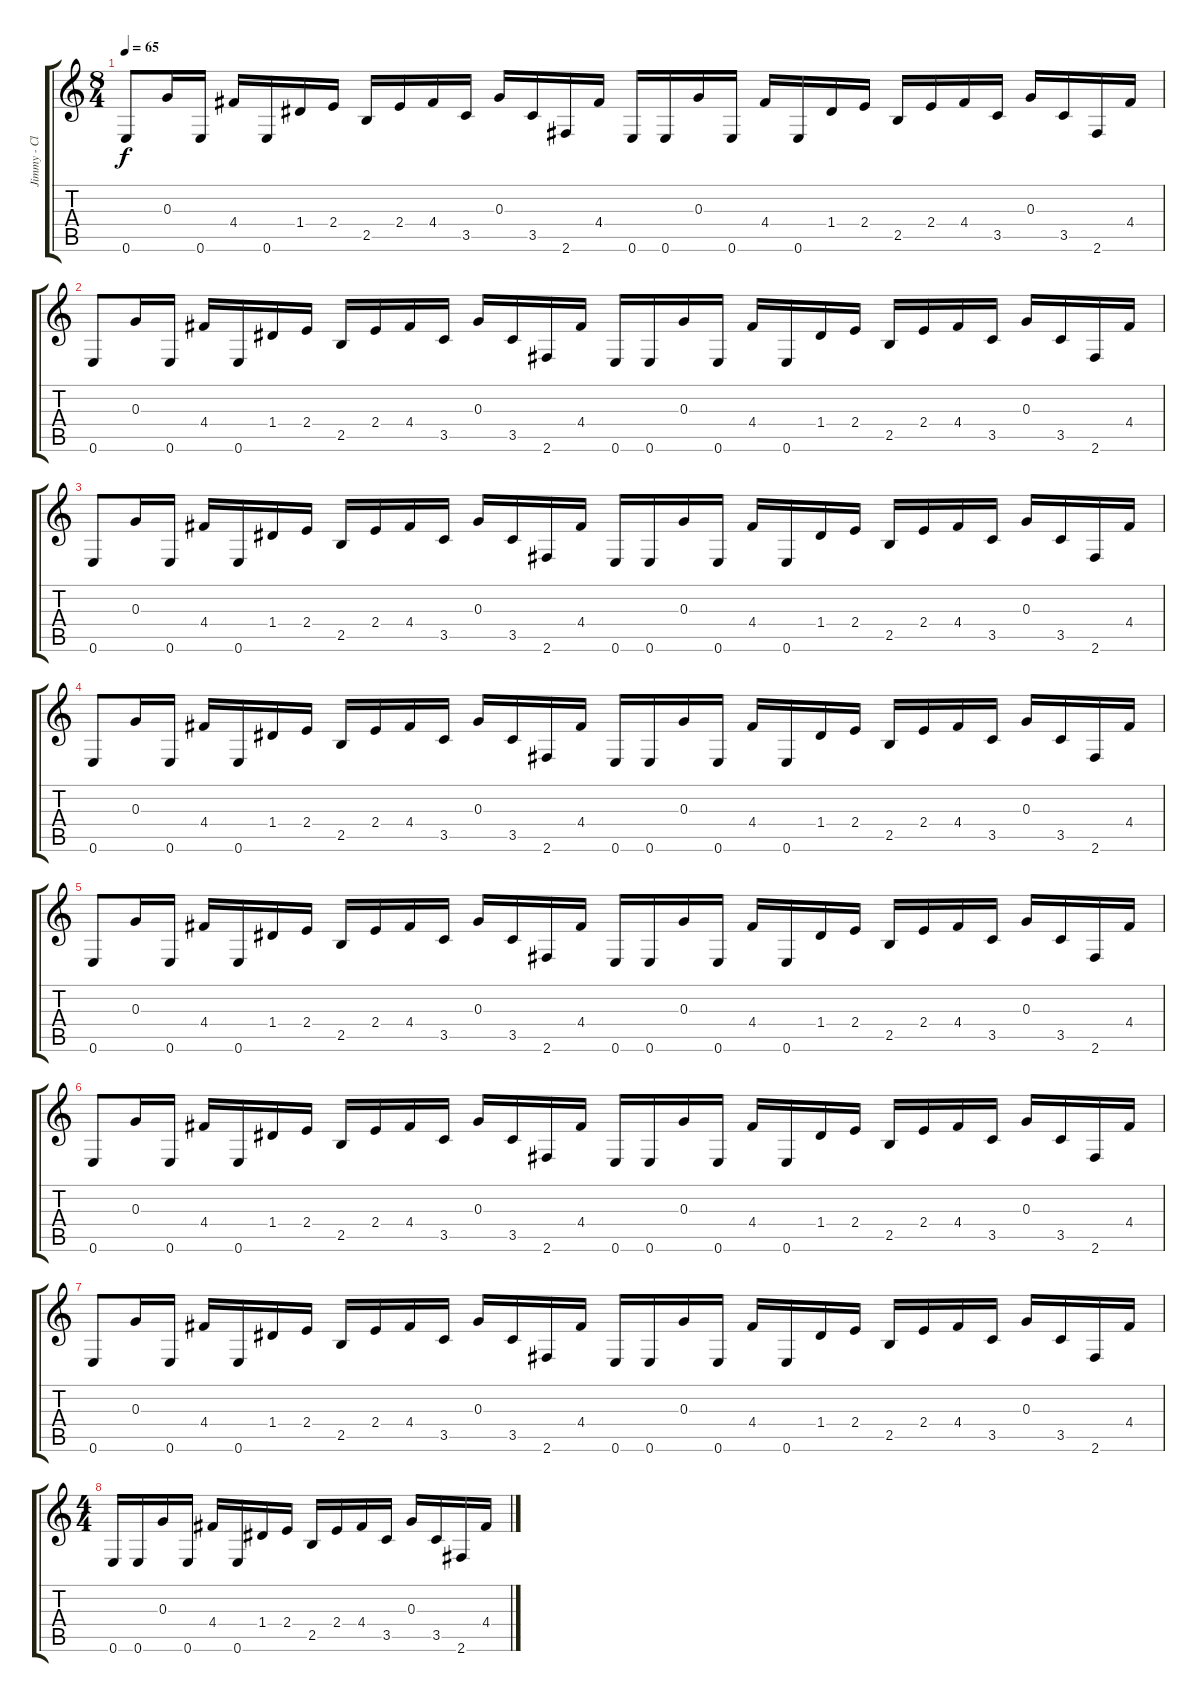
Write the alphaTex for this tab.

\track ("Jimmy - Clean" "Jimmy - Cl") {instrument acousticguitarsteel}
\staff {score tabs}
\tuning (E4 B3 G3 D3 A2 E2) {hide}
\ts (8 4)
\tempo 65
\clef g2
\ks c
0.6.8{dy f instrument acousticguitarsteel} 0.3.16 0.6.16 4.4.16 0.6.16 1.4.16 2.4.16 2.5.16 2.4.16 4.4.16 3.5.16 0.3.16 3.5.16 2.6.16 4.4.16 0.6.16 0.6.16 0.3.16 0.6.16 4.4.16 0.6.16 1.4.16 2.4.16 2.5.16 2.4.16 4.4.16 3.5.16 0.3.16 3.5.16 2.6.16 4.4.16 |
0.6.8 0.3.16 0.6.16 4.4.16 0.6.16 1.4.16 2.4.16 2.5.16 2.4.16 4.4.16 3.5.16 0.3.16 3.5.16 2.6.16 4.4.16 0.6.16 0.6.16 0.3.16 0.6.16 4.4.16 0.6.16 1.4.16 2.4.16 2.5.16 2.4.16 4.4.16 3.5.16 0.3.16 3.5.16 2.6.16 4.4.16 |
0.6.8 0.3.16 0.6.16 4.4.16 0.6.16 1.4.16 2.4.16 2.5.16 2.4.16 4.4.16 3.5.16 0.3.16 3.5.16 2.6.16 4.4.16 0.6.16 0.6.16 0.3.16 0.6.16 4.4.16 0.6.16 1.4.16 2.4.16 2.5.16 2.4.16 4.4.16 3.5.16 0.3.16 3.5.16 2.6.16 4.4.16 |
0.6.8 0.3.16 0.6.16 4.4.16 0.6.16 1.4.16 2.4.16 2.5.16 2.4.16 4.4.16 3.5.16 0.3.16 3.5.16 2.6.16 4.4.16 0.6.16 0.6.16 0.3.16 0.6.16 4.4.16 0.6.16 1.4.16 2.4.16 2.5.16 2.4.16 4.4.16 3.5.16 0.3.16 3.5.16 2.6.16 4.4.16 |
0.6.8 0.3.16 0.6.16 4.4.16 0.6.16 1.4.16 2.4.16 2.5.16 2.4.16 4.4.16 3.5.16 0.3.16 3.5.16 2.6.16 4.4.16 0.6.16 0.6.16 0.3.16 0.6.16 4.4.16 0.6.16 1.4.16 2.4.16 2.5.16 2.4.16 4.4.16 3.5.16 0.3.16 3.5.16 2.6.16 4.4.16 |
0.6.8 0.3.16 0.6.16 4.4.16 0.6.16 1.4.16 2.4.16 2.5.16 2.4.16 4.4.16 3.5.16 0.3.16 3.5.16 2.6.16 4.4.16 0.6.16 0.6.16 0.3.16 0.6.16 4.4.16 0.6.16 1.4.16 2.4.16 2.5.16 2.4.16 4.4.16 3.5.16 0.3.16 3.5.16 2.6.16 4.4.16 |
0.6.8 0.3.16 0.6.16 4.4.16 0.6.16 1.4.16 2.4.16 2.5.16 2.4.16 4.4.16 3.5.16 0.3.16 3.5.16 2.6.16 4.4.16 0.6.16 0.6.16 0.3.16 0.6.16 4.4.16 0.6.16 1.4.16 2.4.16 2.5.16 2.4.16 4.4.16 3.5.16 0.3.16 3.5.16 2.6.16 4.4.16 |
\ts (4 4)
0.6.16 0.6.16 0.3.16 0.6.16 4.4.16 0.6.16 1.4.16 2.4.16 2.5.16 2.4.16 4.4.16 3.5.16 0.3.16 3.5.16 2.6.16 4.4.16
